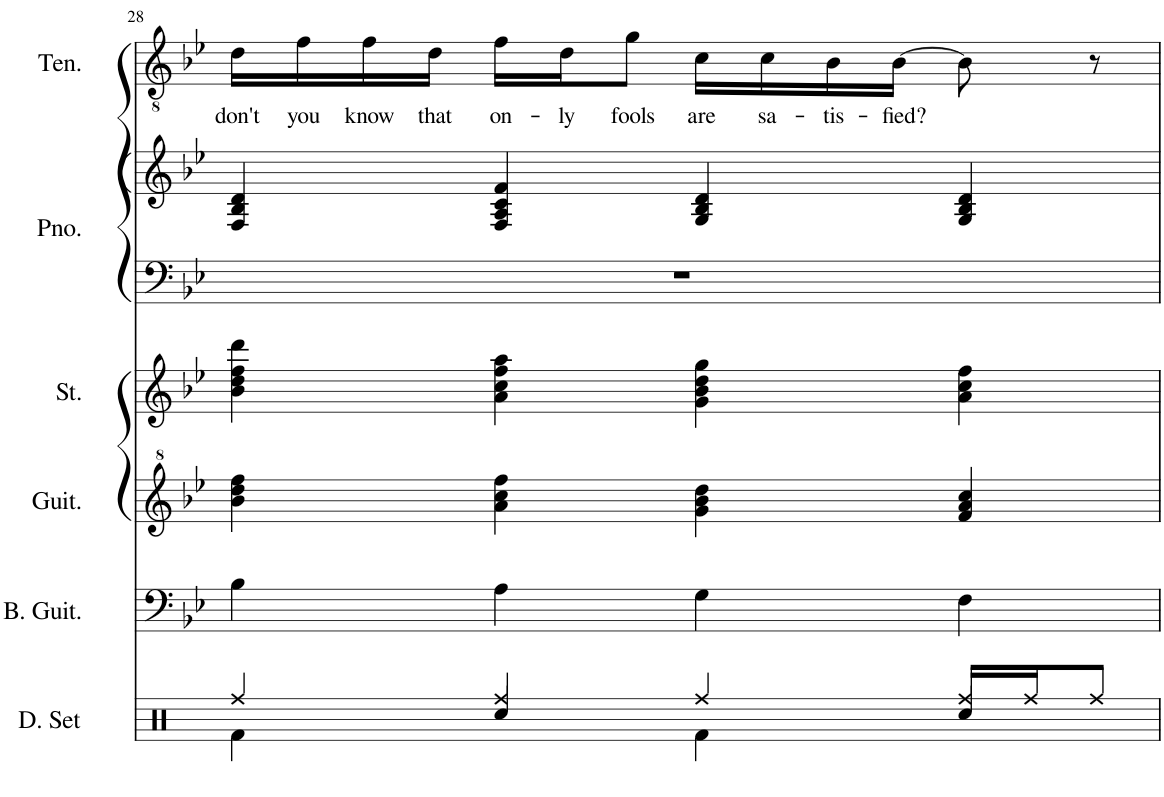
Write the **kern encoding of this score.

**kern	**kern	**kern	**kern	**kern	**kern	**text
*part5	*part4	*part3	*part2	*part2	*part1	*part1
*staff6	*staff5	*staff4	*staff3	*staff2	*staff1	*staff1
*I"Bass Guitar	*I"Guitar	*I"Strings	*I"Piano	*	*I"Tenor	*
*I'B. Guit.	*I'Guit.	*I'St.	*I'Pno.	*	*I'Ten.	*
!!LO:PB:g=z
*clefF4	*clefG^2	*clefG2	*clefF4	*clefG2	*clefGv2	*
*Trd7c12	*Trd7c12	*	*	*	*	*
*k[b-e-]	*k[b-e-]	*k[b-e-]	*k[b-e-]	*k[b-e-]	*k[b-e-]	*
*M4/4	*M4/4	*M4/4	*M4/4	*M4/4	*M4/4	*
=28	=28	=28	=28	=28	=28	=28
!	!	!	!	!	!	!LO:LY:b
4B-\	4bb-\ 4ddd\ 4fff\	4b-\ 4dd\ 4ff\ 4ddd\	1r	4F/ 4B-/ 4d/	16d\LL	don't
!	!	!	!	!	!	!LO:LY:b
.	.	.	.	.	16f\	you
!	!	!	!	!	!	!LO:LY:b
.	.	.	.	.	16f\	know
!	!	!	!	!	!	!LO:LY:b
.	.	.	.	.	16d\JJ	that
!	!	!	!	!	!	!LO:LY:b
4A\	4aa\ 4ccc\ 4fff\	4a\ 4cc\ 4ff\ 4aa\	.	4F/ 4A/ 4c/ 4f/	16f\LL	on-
!	!	!	!	!	!	!LO:LY:b
.	.	.	.	.	16d\J	-ly
!	!	!	!	!	!	!LO:LY:b
.	.	.	.	.	8g\J	fools
!	!	!	!	!	!	!LO:LY:b
4G\	4gg\ 4bb-\ 4ddd\	4g\ 4b-\ 4dd\ 4gg\	.	4G/ 4B-/ 4d/	16c\LL	are
!	!	!	!	!	!	!LO:LY:b
.	.	.	.	.	16c\	sa-
!	!	!	!	!	!	!LO:LY:b
.	.	.	.	.	16B-\	-tis-
!	!	!	!	!	!	!LO:LY:b
.	.	.	.	.	[16B-\JJ	-fied?
4F\	4ff/ 4aa/ 4ccc/	4a\ 4cc\ 4ff\	.	4G/ 4B-/ 4d/	8B-\]	.
.	.	.	.	.	8r	.
=	=	=	=	=	=	=
*-	*-	*-	*-	*-	*-	*-
